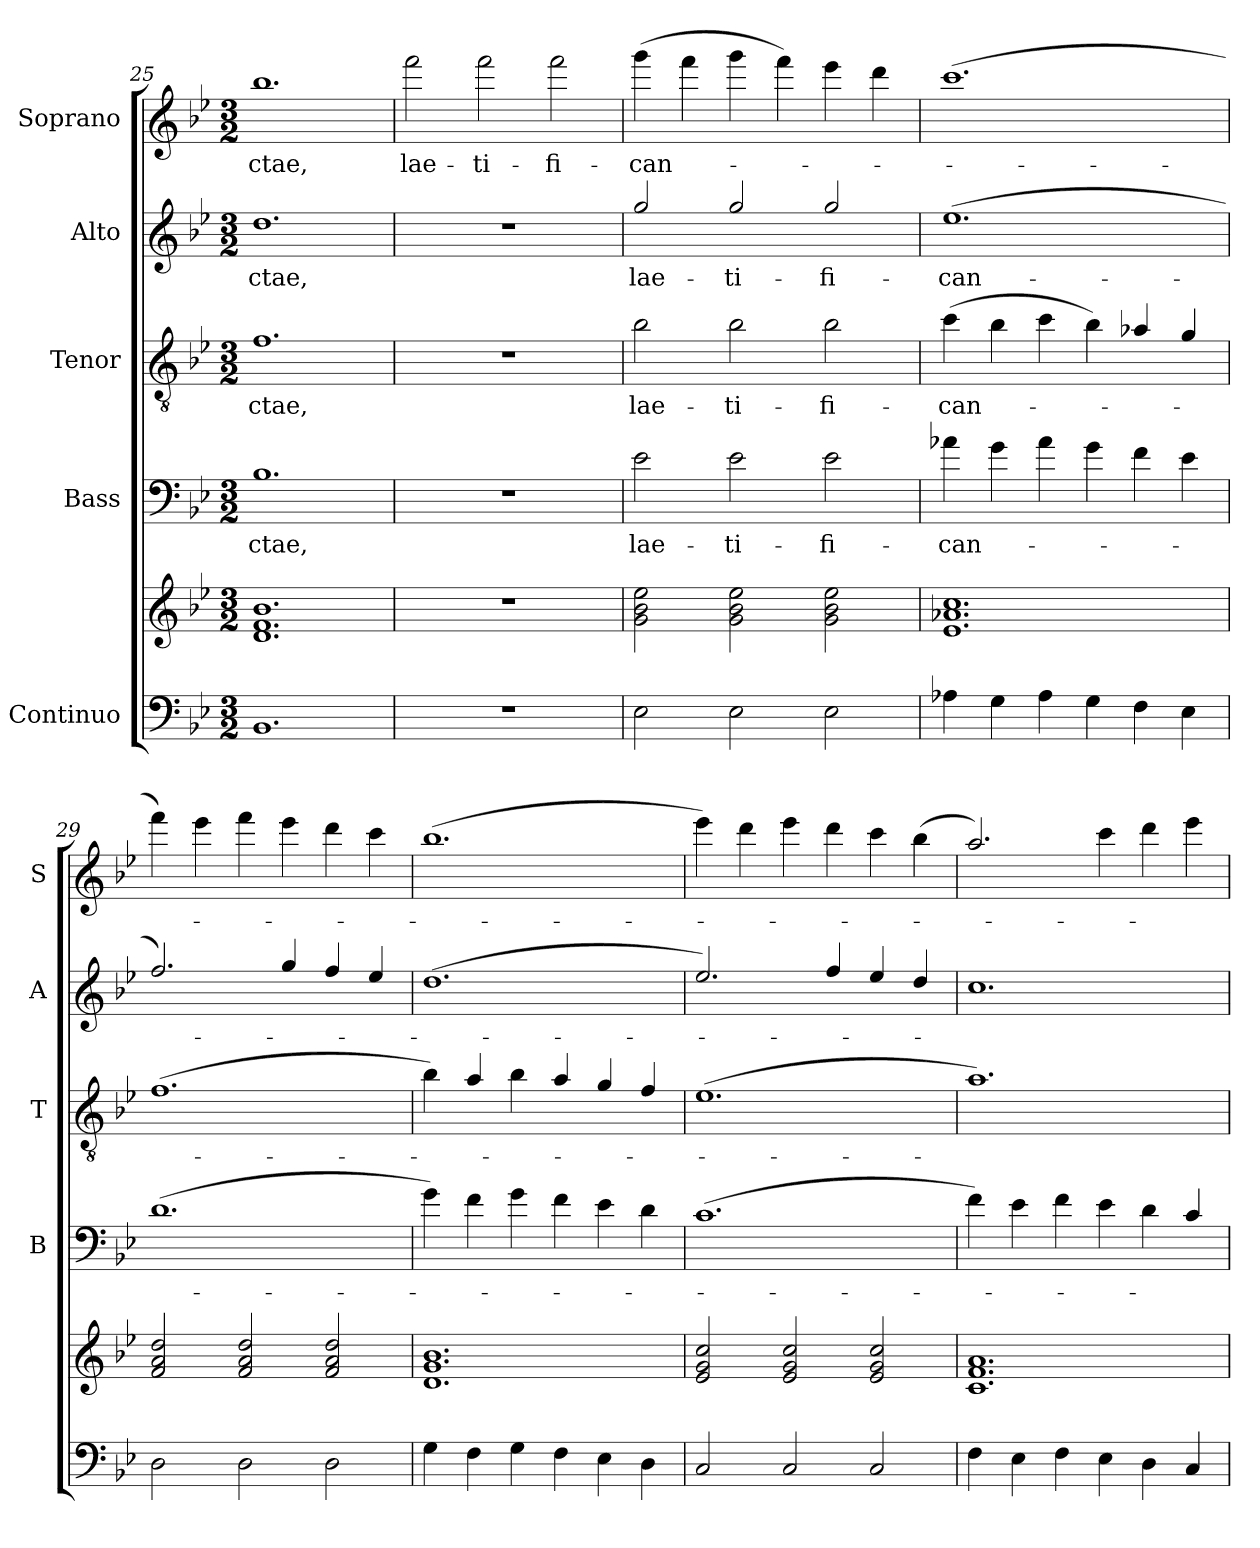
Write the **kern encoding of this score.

**kern	**kern	**kern	**text	**kern	**text	**kern	**text	**kern	**text
*part5	*part5	*part4	*part4	*part3	*part3	*part2	*part2	*part1	*part1
*staff6	*staff5	*staff4	*staff4	*staff3	*staff3	*staff2	*staff2	*staff1	*staff1
*I"Continuo	*	*I"Bass	*	*I"Tenor	*	*I"Alto	*	*I"Soprano	*
*	*	*I'B	*	*I'T	*	*I'A	*	*I'S	*
*clefF4	*clefG2	*clefF4	*	*clefGv2	*	*clefG2	*	*clefG2	*
*	*	*ITrd7c12	*	*ITrd7c12	*	*ITrd7c12	*	*ITrd7c12	*
*k[b-e-]	*k[b-e-]	*k[b-e-]	*	*k[b-e-]	*	*k[b-e-]	*	*k[b-e-]	*
*B-:	*B-:	*B-:	*	*B-:	*	*B-:	*	*B-:	*
*M3/2	*M3/2	*M3/2	*	*M3/2	*	*M3/2	*	*M3/2	*
=25	=25	=25	=25	=25	=25	=25	=25	=25	=25
!	!	!	!LO:LY:b	!	!	!	!	!	!
!	!	!	!	!	!LO:LY:b	!	!	!	!
!	!	!	!	!	!	!	!LO:LY:b	!	!
!	!	!	!	!	!	!	!	!	!LO:LY:b
1.BB-	1.d! 1.f! 1.b-!	1.BB-	-ctae,	1.F	-ctae,	1.d	-ctae,	1.b-	-ctae,
!!LO:PB:g=z
=26	=26	=26	=26	=26	=26	=26	=26	=26	=26
!	!	!	!	!	!	!	!	!	!LO:LY:b
1.r	1.r	1.r	.	1.r	.	1.r	.	2ff\	lae-
!	!	!	!	!	!	!	!	!	!LO:LY:b
.	.	.	.	.	.	.	.	2ff\	-ti-
!	!	!	!	!	!	!	!	!	!LO:LY:b
.	.	.	.	.	.	.	.	2ff\	-fi-
=27	=27	=27	=27	=27	=27	=27	=27	=27	=27
!	!	!	!LO:LY:b	!	!	!	!	!	!
!	!	!	!	!	!LO:LY:b	!	!	!	!
!	!	!	!	!	!	!	!LO:LY:b	!	!
!	!	!	!	!	!	!	!	!	!LO:LY:b
2E-\	2g!\ 2b-!\ 2ee-!\	2E-\	lae-	2B-\	lae-	2g/	lae-	(>4gg\	-can-
.	.	.	.	.	.	.	.	4ff\	.
!	!	!	!LO:LY:b	!	!	!	!	!	!
!	!	!	!	!	!LO:LY:b	!	!	!	!
!	!	!	!	!	!	!	!LO:LY:b	!	!
2E-\	2g!\ 2b-!\ 2ee-!\	2E-\	-ti-	2B-\	-ti-	2g/	-ti-	4gg\	.
.	.	.	.	.	.	.	.	4ff\)	.
!	!	!	!LO:LY:b	!	!	!	!	!	!
!	!	!	!	!	!LO:LY:b	!	!	!	!
!	!	!	!	!	!	!	!LO:LY:b	!	!
2E-\	2g!\ 2b-!\ 2ee-!\	2E-\	-fi-	2B-\	-fi-	2g/	-fi-	4ee-\	.
.	.	.	.	.	.	.	.	4dd\	.
=28	=28	=28	=28	=28	=28	=28	=28	=28	=28
!	!	!	!LO:LY:b	!	!	!	!	!	!
!	!	!	!	!	!LO:LY:b	!	!	!	!
!	!	!	!	!	!	!	!LO:LY:b	!	!
4A-X\	1.e-! 1.a-X! 1.cc!	4A-X\	-can-	(>4c\	-can-	(<1.e-	-can-	(>1.cc	.
4G\	.	4G\	.	4B-\	.	.	.	.	.
4A-\	.	4A-\	.	4c\	.	.	.	.	.
4G\	.	4G\	.	4B-\)	.	.	.	.	.
4F\	.	4F\	.	4A-X/	.	.	.	.	.
4E-\	.	4E-\	.	4G/	.	.	.	.	.
=29	=29	=29	=29	=29	=29	=29	=29	=29	=29
2D\	2f!/ 2a!/ 2dd!/	(>1.D	.	(>1.F	.	2.f/)	.	4ff\)	.
.	.	.	.	.	.	.	.	4ee-\	.
2D\	2f!/ 2a!/ 2dd!/	.	.	.	.	.	.	4ff\	.
.	.	.	.	.	.	4g/	.	4ee-\	.
2D\	2f!/ 2a!/ 2dd!/	.	.	.	.	4f/	.	4dd\	.
.	.	.	.	.	.	4e-/	.	4cc\	.
=30	=30	=30	=30	=30	=30	=30	=30	=30	=30
4G\	1.d! 1.g! 1.b-!	4G\)	.	4B-\)	.	(<1.d	.	(>1.b-	.
4F\	.	4F\	.	4A/	.	.	.	.	.
4G\	.	4G\	.	4B-\	.	.	.	.	.
4F\	.	4F\	.	4A/	.	.	.	.	.
4E-\	.	4E-\	.	4G/	.	.	.	.	.
4D\	.	4D\	.	4F/	.	.	.	.	.
=31	=31	=31	=31	=31	=31	=31	=31	=31	=31
2C/	2e-!/ 2g!/ 2cc!/	(>1.C	.	(<1.E-	.	2.e-/)	.	4ee-\)	.
.	.	.	.	.	.	.	.	4dd\	.
2C/	2e-!/ 2g!/ 2cc!/	.	.	.	.	.	.	4ee-\	.
.	.	.	.	.	.	4f/	.	4dd\	.
2C/	2e-!/ 2g!/ 2cc!/	.	.	.	.	4e-/	.	4cc\	.
.	.	.	.	.	.	4d/	.	(>4b-\	.
!!LO:LB:g=z
=32	=32	=32	=32	=32	=32	=32	=32	=32	=32
4F\	1.c! 1.f! 1.a!	4F\)	.	1.A)	.	1.c	.	2.a/)	.
4E-\	.	4E-\	.	.	.	.	.	.	.
4F\	.	4F\	.	.	.	.	.	.	.
4E-\	.	4E-\	.	.	.	.	.	4cc\	.
4D\	.	4D\	.	.	.	.	.	4dd\	.
4C/	.	4C/	.	.	.	.	.	4ee-\	.
=	=	=	=	=	=	=	=	=	=
*-	*-	*-	*-	*-	*-	*-	*-	*-	*-
